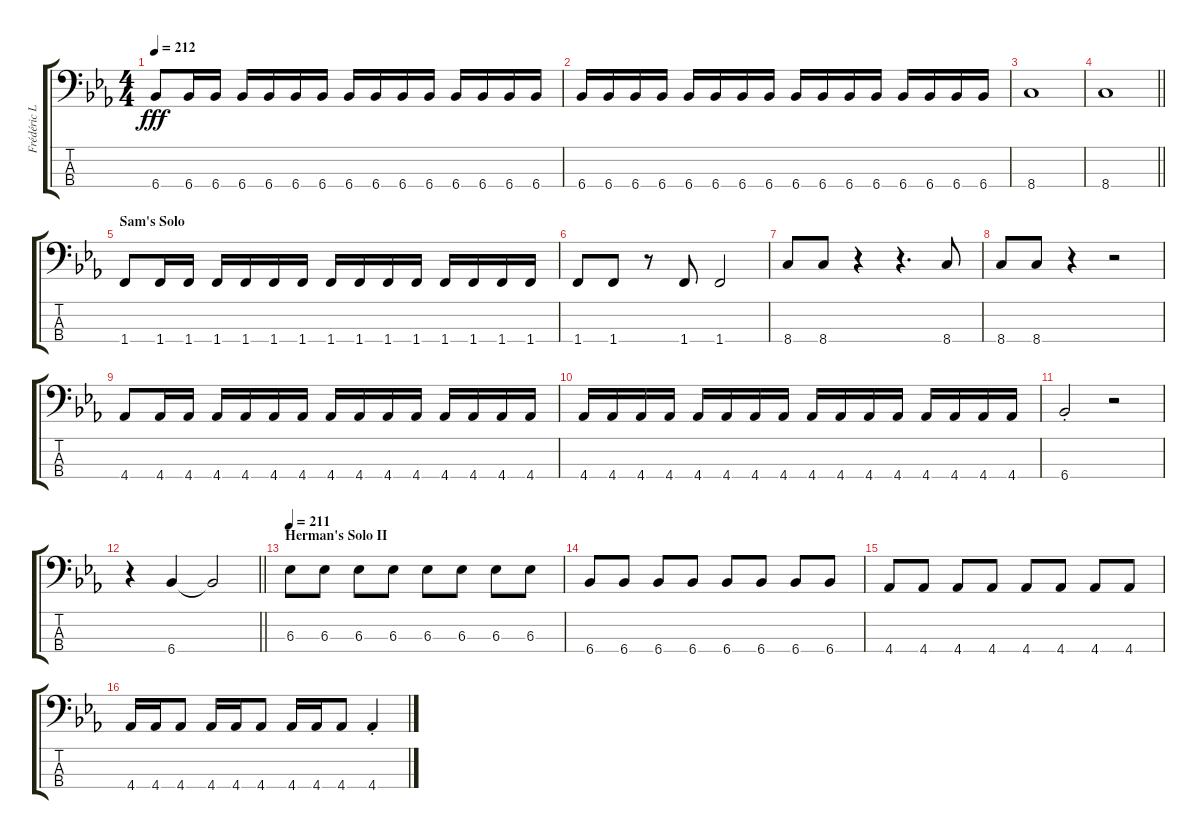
\track ("Frédéric Leclercq (Bass)" "Frédéric L") {instrument electricbasspick}
\staff {score tabs}
\tuning (G2 D2 A1 E1) {hide}
\ts (4 4)
\tempo 212
\clef f4
\ks eb
6.4.8{dy fff} 6.4.16 6.4.16 6.4.16 6.4.16 6.4.16 6.4.16 6.4.16 6.4.16 6.4.16 6.4.16 6.4.16 6.4.16 6.4.16 6.4.16 |
6.4.16 6.4.16 6.4.16 6.4.16 6.4.16 6.4.16 6.4.16 6.4.16 6.4.16 6.4.16 6.4.16 6.4.16 6.4.16 6.4.16 6.4.16 6.4.16 |
8.4.1 |
\barLineRight lightlight
8.4.1 |
\section ("" "Sam's Solo")
1.4.8 1.4.16 1.4.16 1.4.16 1.4.16 1.4.16 1.4.16 1.4.16 1.4.16 1.4.16 1.4.16 1.4.16 1.4.16 1.4.16 1.4.16 |
1.4.8 1.4.8 r.8 1.4.8 1.4.2 |
8.4.8 8.4.8 r.4 r.4{d} 8.4.8 |
8.4.8 8.4.8 r.4 r.2 |
4.4.8 4.4.16 4.4.16 4.4.16 4.4.16 4.4.16 4.4.16 4.4.16 4.4.16 4.4.16 4.4.16 4.4.16 4.4.16 4.4.16 4.4.16 |
4.4.16 4.4.16 4.4.16 4.4.16 4.4.16 4.4.16 4.4.16 4.4.16 4.4.16 4.4.16 4.4.16 4.4.16 4.4.16 4.4.16 4.4.16 4.4.16 |
6.4{st}.2 r.2 |
\barLineRight lightlight
r.4 6.4.4 6.4{t}.2 |
\section ("" "Herman's Solo II")
\tempo 211
6.3.8 6.3.8 6.3.8 6.3.8 6.3.8 6.3.8 6.3.8 6.3.8 |
6.4.8 6.4.8 6.4.8 6.4.8 6.4.8 6.4.8 6.4.8 6.4.8 |
4.4.8 4.4.8 4.4.8 4.4.8 4.4.8 4.4.8 4.4.8 4.4.8 |
4.4.16 4.4.16 4.4.8 4.4.16 4.4.16 4.4.8 4.4.16 4.4.16 4.4.8 4.4{st}.4
